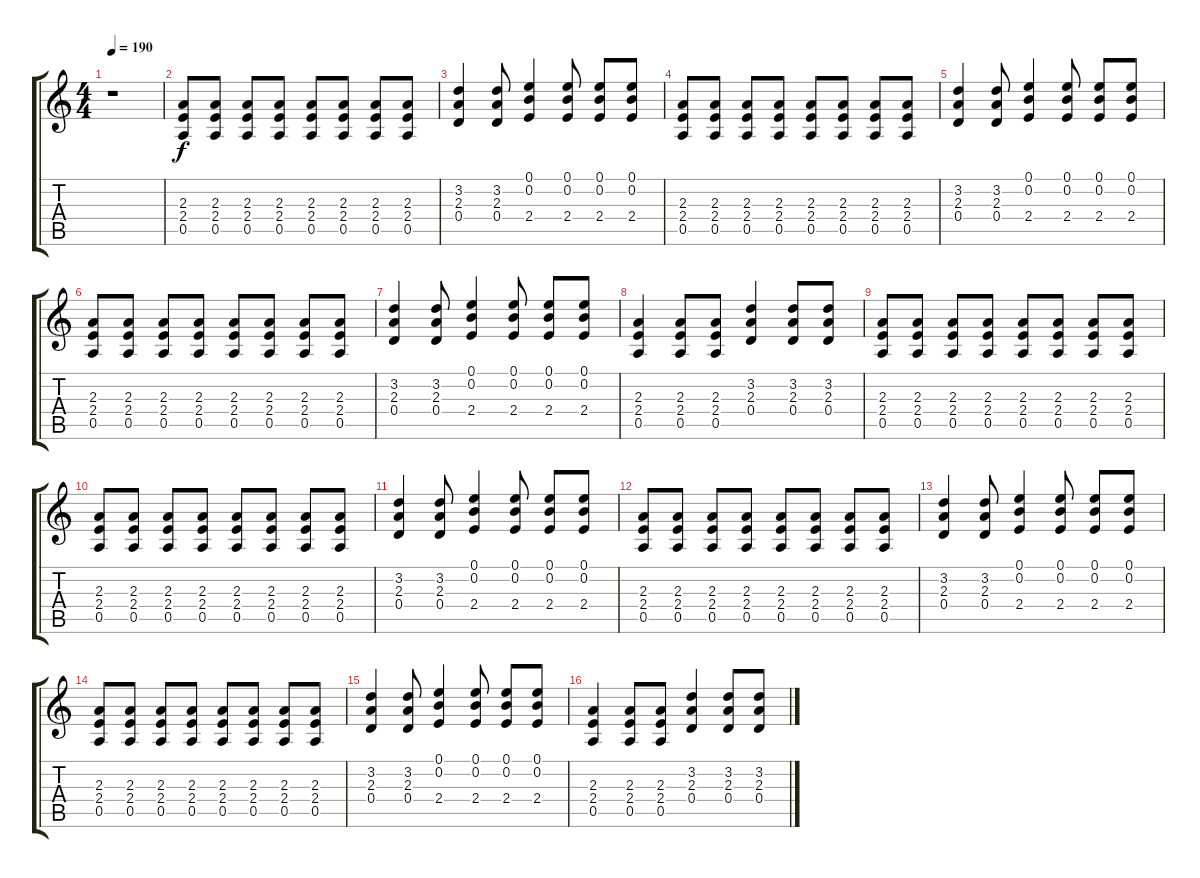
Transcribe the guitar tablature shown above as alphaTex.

\track "" {instrument overdrivenguitar}
\staff {score tabs}
\tuning (E4 B3 G3 D3 A2 E2) {hide}
\ts (4 4)
\tempo 190
\clef g2
\ks c
r.1{dy f instrument overdrivenguitar} |
(2.3 2.4 0.5).8 (2.3 2.4 0.5).8 (2.3 2.4 0.5).8 (2.3 2.4 0.5).8 (2.3 2.4 0.5).8 (2.3 2.4 0.5).8 (2.3 2.4 0.5).8 (2.3 2.4 0.5).8 |
(3.2 2.3 0.4).4 (3.2 2.3 0.4).8 (0.1 0.2 2.4).4 (0.1 0.2 2.4).8 (0.1 0.2 2.4).8 (0.1 0.2 2.4).8 |
(2.3 2.4 0.5).8 (2.3 2.4 0.5).8 (2.3 2.4 0.5).8 (2.3 2.4 0.5).8 (2.3 2.4 0.5).8 (2.3 2.4 0.5).8 (2.3 2.4 0.5).8 (2.3 2.4 0.5).8 |
(3.2 2.3 0.4).4 (3.2 2.3 0.4).8 (0.1 0.2 2.4).4 (0.1 0.2 2.4).8 (0.1 0.2 2.4).8 (0.1 0.2 2.4).8 |
(2.3 2.4 0.5).8 (2.3 2.4 0.5).8 (2.3 2.4 0.5).8 (2.3 2.4 0.5).8 (2.3 2.4 0.5).8 (2.3 2.4 0.5).8 (2.3 2.4 0.5).8 (2.3 2.4 0.5).8 |
(3.2 2.3 0.4).4 (3.2 2.3 0.4).8 (0.1 0.2 2.4).4 (0.1 0.2 2.4).8 (0.1 0.2 2.4).8 (0.1 0.2 2.4).8 |
(2.3 2.4 0.5).4 (2.3 2.4 0.5).8 (2.3 2.4 0.5).8 (3.2 2.3 0.4).4 (3.2 2.3 0.4).8 (3.2 2.3 0.4).8 |
(2.3 2.4 0.5).8 (2.3 2.4 0.5).8 (2.3 2.4 0.5).8 (2.3 2.4 0.5).8 (2.3 2.4 0.5).8 (2.3 2.4 0.5).8 (2.3 2.4 0.5).8 (2.3 2.4 0.5).8 |
(2.3 2.4 0.5).8 (2.3 2.4 0.5).8 (2.3 2.4 0.5).8 (2.3 2.4 0.5).8 (2.3 2.4 0.5).8 (2.3 2.4 0.5).8 (2.3 2.4 0.5).8 (2.3 2.4 0.5).8 |
(3.2 2.3 0.4).4 (3.2 2.3 0.4).8 (0.1 0.2 2.4).4 (0.1 0.2 2.4).8 (0.1 0.2 2.4).8 (0.1 0.2 2.4).8 |
(2.3 2.4 0.5).8 (2.3 2.4 0.5).8 (2.3 2.4 0.5).8 (2.3 2.4 0.5).8 (2.3 2.4 0.5).8 (2.3 2.4 0.5).8 (2.3 2.4 0.5).8 (2.3 2.4 0.5).8 |
(3.2 2.3 0.4).4 (3.2 2.3 0.4).8 (0.1 0.2 2.4).4 (0.1 0.2 2.4).8 (0.1 0.2 2.4).8 (0.1 0.2 2.4).8 |
(2.3 2.4 0.5).8 (2.3 2.4 0.5).8 (2.3 2.4 0.5).8 (2.3 2.4 0.5).8 (2.3 2.4 0.5).8 (2.3 2.4 0.5).8 (2.3 2.4 0.5).8 (2.3 2.4 0.5).8 |
(3.2 2.3 0.4).4 (3.2 2.3 0.4).8 (0.1 0.2 2.4).4 (0.1 0.2 2.4).8 (0.1 0.2 2.4).8 (0.1 0.2 2.4).8 |
(2.3 2.4 0.5).4 (2.3 2.4 0.5).8 (2.3 2.4 0.5).8 (3.2 2.3 0.4).4 (3.2 2.3 0.4).8 (3.2 2.3 0.4).8
